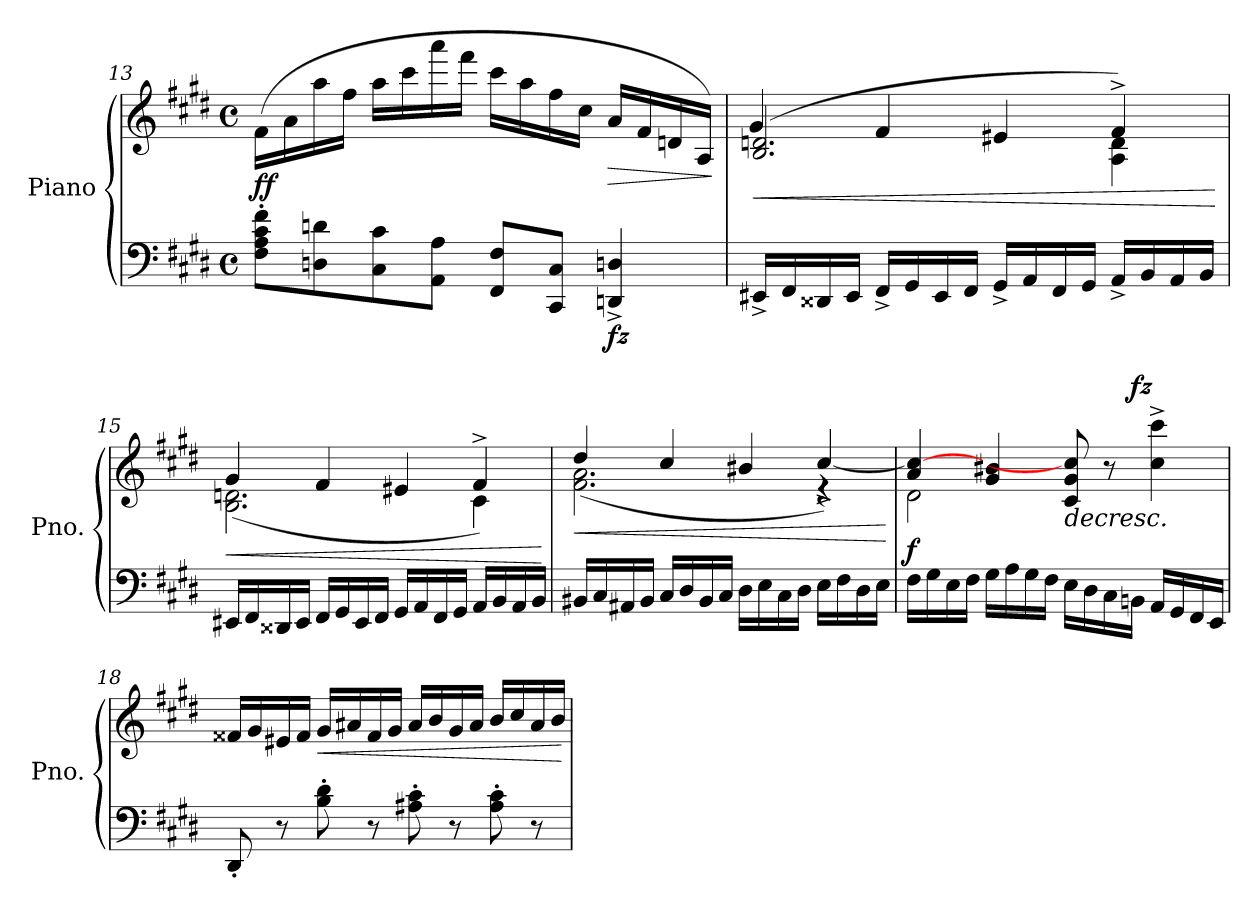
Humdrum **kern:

**kern	**kern	**dynam
*part1	*part1	*part1
*staff2	*staff1	*staff1/2
*I"Piano	*	*
*I'Pno.	*	*
*clefF4	*clefG2	*
*k[f#c#g#d#]	*k[f#c#g#d#]	*
*M4/4	*M4/4	*
*met(c)	*met(c)	*
=13	=13	=13
!	!	!LO:DY:b
8F#\' 8A\' 8c#\' 8f#\'L	(>16f#\LL	ff
.	16a\	.
8Dn\ 8dn\	16aa\	.
.	16ff#\JJ	.
8C#\ 8c#\	16aa\LL	.
.	16ccc#\	.
8AA\ 8A\J	16aaa\	.
.	16fff#\JJ	.
8FF#/ 8F#/L	16ccc#\LL	.
.	16aa\	.
8CC#/ 8C#/J	16ff#\	.
.	16cc#\JJ	.
!	!	!LO:HP:b
!	!	!LO:DY:n=1:b=2
4DDn/^ 4Dn/^	16a/LL	> fz
.	16f#/	.
.	16dn/	.
.	16A/JJ)	.
.	.	]
!!LO:LB:g=z
=14	=14	=14
!	!	!LO:HP:b
*	*^	*
16EE#X^/LL	(>2.B/ 2.dn/	4g#/	<
16FF#/	.	.	.
16DD##X/	.	.	.
16EE#/JJ	.	.	.
16FF#^/LL	.	4f#/	.
16GG#/	.	.	.
16EE#/	.	.	.
16FF#/JJ	.	.	.
16GG#^/LL	.	4e#X/	.
16AA/	.	.	.
16FF#/	.	.	.
16GG#/JJ	.	.	.
16AA^/LL	4A\^ 4d\^)	4f#/	.
16BB/	.	.	.
16AA/	.	.	.
16BB/JJ	.	.	.
*	*v	*v	*
.	.	[
=15	=15	=15
!	!	!LO:HP:b
*	*^	*
16EE#X/LL	2.B\ 2.dn\	(>4g#/	<
16FF#/	.	.	.
16DD##X/	.	.	.
16EE#/JJ	.	.	.
16FF#/LL	.	4f#/	.
16GG#/	.	.	.
16EE#/	.	.	.
16FF#/JJ	.	.	.
16GG#/LL	.	4e#X/	.
16AA/	.	.	.
16FF#/	.	.	.
16GG#/JJ	.	.	.
16AA/LL	4c#^\	4f#/)	.
16BB/	.	.	.
16AA/	.	.	.
16BB/JJ	.	.	.
*	*v	*v	*
.	.	[
!!LO:LB:g=z
=16	=16	=16
!	!LO:TX:b:i:t=cresc.	!
!	!	!LO:HP:b
*	*^	*
16BB#X/LL	2.f#\ 2.a\	(>4dd#/	<
16C#/	.	.	.
16AA#X/	.	.	.
16BB#/JJ	.	.	.
16C#/LL	.	4cc#/	.
16D#/	.	.	.
16BB#/	.	.	.
16C#/JJ	.	.	.
16D#\LL	.	4b#X/	.
16E\	.	.	.
16C#\	.	.	.
16D#\JJ	.	.	.
16E\LL	4re	[4cc#^/)	.
16F#\	.	.	.
16D#\	.	.	.
16E\JJ	.	.	.
*	*v	*v	*
.	.	[
=17	=17	=17
*	*^	*
!	!	!	!LO:DY:a=2
*	*	*^	*
16F#\LL	4a/ 4cc#/_	2d#\	2ryy	f
16G#\	.	.	.	.
16E\	.	.	.	.
16F#\JJ	.	.	.	.
16G#\LL	4g#/ 4b#X/	.	.	.
16A\	.	.	.	.
16G#\	.	.	.	.
16F#\JJ	.	.	.	.
!	!	!	!	!LO:HP:b
16E\LL	8c#/ 8g#/ 8cc#/]	2ryy	8.ryy	>
16D#\	.	.	.	.
16C#\	8r	.	.	.
!	!	!	!	!LO:DY:a
16BBn\JJ	.	.	4ryy	fz
16AA/LL	4cc#\^ 4ccc#\^	.	.	.
16GG#/	.	.	.	.
16FF#/	.	.	.	.
16EE/JJ	.	.	16ryy	.
.	.	.	.	]
!!LO:LB:g=z
=18	=18	=18	=18	=18
!	!	!	!	!LO:DY:b
!	!	!	!	!LO:DY:n=1:b
*	*v	*v	*v	*
8DD#'/	16f##X/LL	other-dynamics f
.	16g#/	.
8r	16e#X/	.
.	16f##/JJ	.
!	!	!LO:HP:b
8B\' 8d#\'	16g#/LL	<
.	16a#X/	.
8r	16f##/	.
.	16g#/JJ	.
8A#X\' 8c#\'	16a#/LL	.
.	16b/	.
8r	16g#/	.
.	16a#/JJ	.
8A#\' 8c#\'	16b/LL	.
.	16cc#/	.
8r	16a#/	.
.	16b/JJ	.
.	.	[
=	=	=
*-	*-	*-
